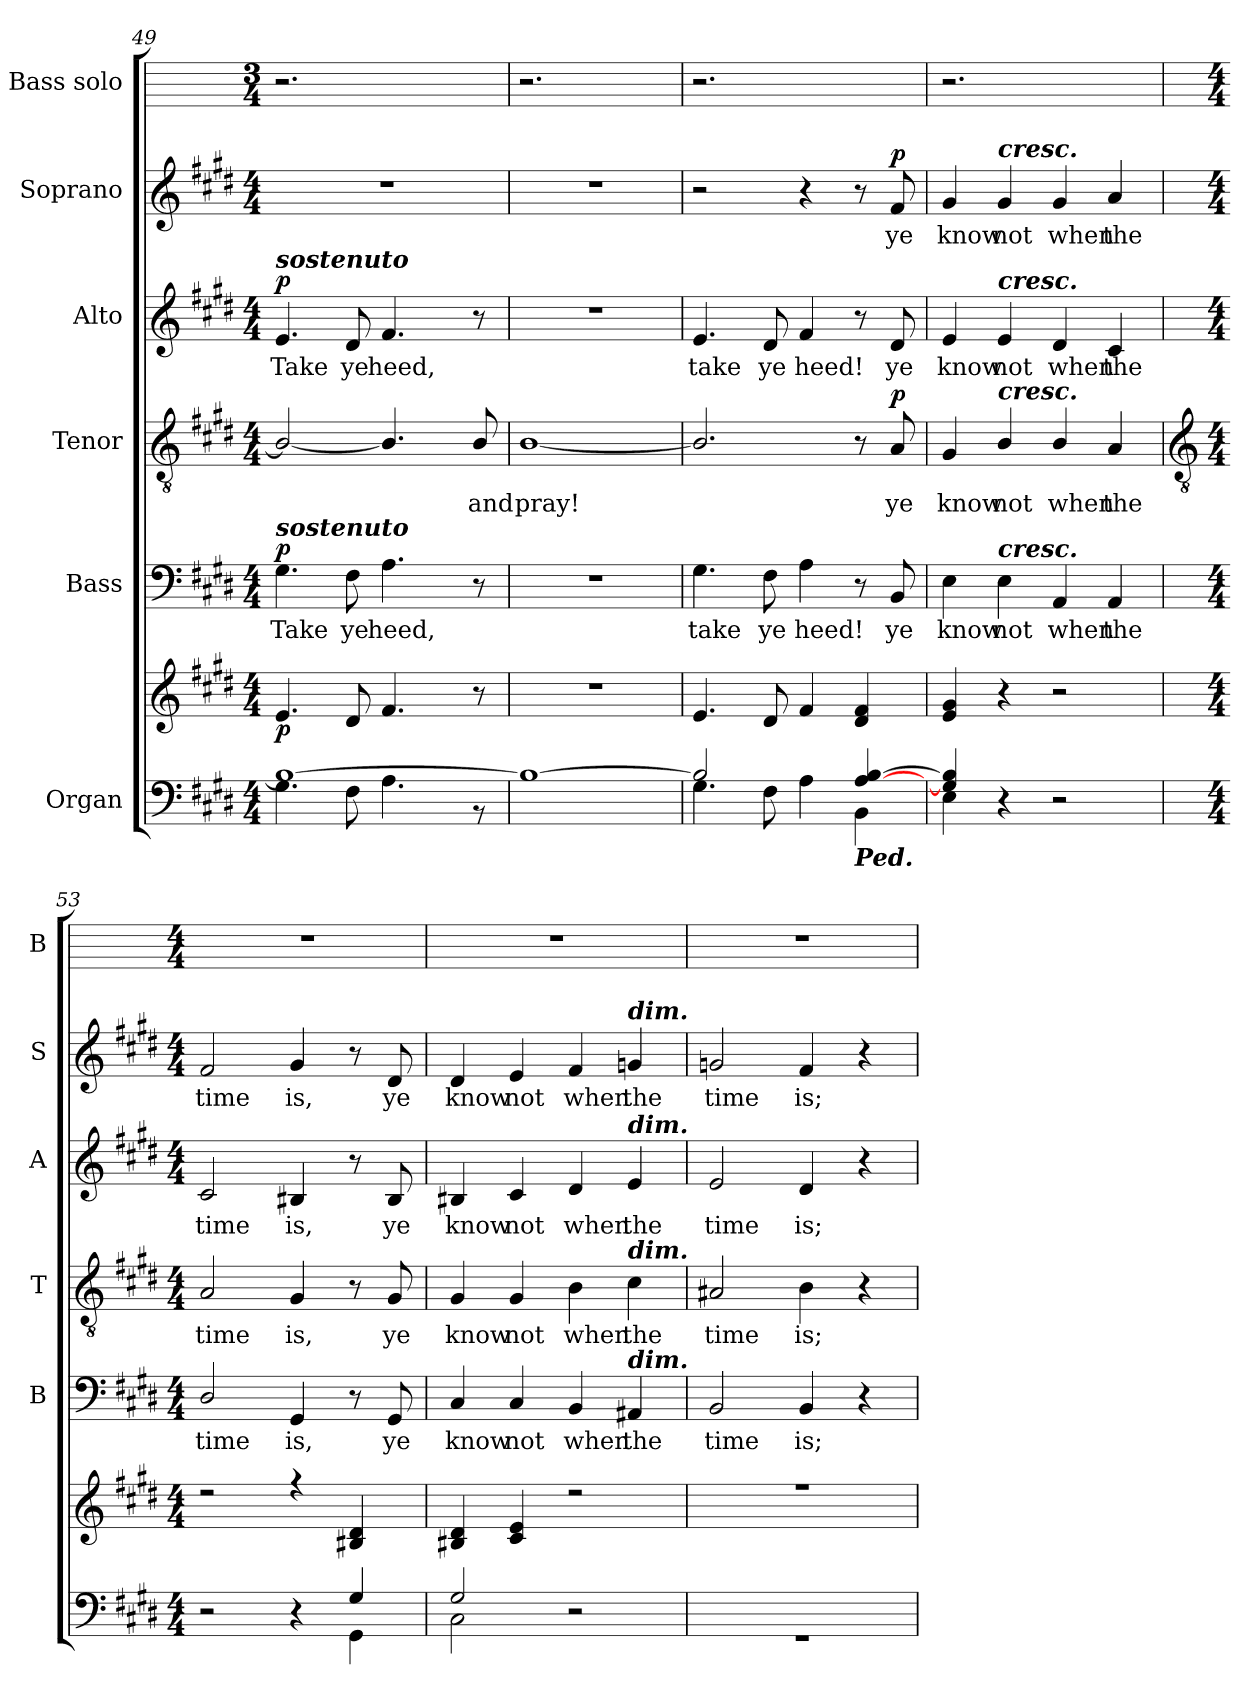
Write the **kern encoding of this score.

**kern	**kern	**dynam	**kern	**text	**dynam	**kern	**text	**dynam	**kern	**text	**dynam	**kern	**text	**dynam	**kern
*part6	*part6	*part6	*part5	*part5	*part5	*part4	*part4	*part4	*part3	*part3	*part3	*part2	*part2	*part2	*part1
*staff7	*staff6	*staff6/7	*staff5	*staff5	*staff5	*staff4	*staff4	*staff4	*staff3	*staff3	*staff3	*staff2	*staff2	*staff2	*staff1
*I"Organ	*	*	*I"Bass	*	*	*I"Tenor	*	*	*I"Alto	*	*	*I"Soprano	*	*	*I"Bass solo
*	*	*	*I'B	*	*	*I'T	*	*	*I'A	*	*	*I'S	*	*	*I'B
*clefF4	*clefG2	*	*clefF4	*	*	*clefGv2	*	*	*clefG2	*	*	*clefG2	*	*	*
*k[f#c#g#d#]	*k[f#c#g#d#]	*	*k[f#c#g#d#]	*	*	*k[f#c#g#d#]	*	*	*k[f#c#g#d#]	*	*	*k[f#c#g#d#]	*	*	*
*E:	*E:	*	*E:	*	*	*E:	*	*	*E:	*	*	*E:	*	*	*
*M4/4	*M4/4	*	*M4/4	*	*	*M4/4	*	*	*M4/4	*	*	*M4/4	*	*	*M3/4
=49	=49	=49	=49	=49	=49	=49	=49	=49	=49	=49	=49	=49	=49	=49	=49
*^	*	*	*	*	*	*	*	*	*	*	*	*	*	*	*
!	!	!	!	!	!	!	!	!	!	!LO:TX:a:Bi:t=sostenuto	!	!	!	!	!	!
!	!	!	!	!LO:TX:a:Bi:t=sostenuto	!	!	!	!	!	!	!	!	!	!	!	!
!	!	!	!LO:DY:b	!	!LO:LY:b	!LO:DY:b	!	!	!	!	!LO:LY:b	!LO:DY:b	!	!	!	!
1B/_	4.G#\	4.e	p	4.G#	Take	p	2B/_	.	.	4.e	Take	p	1r	.	.	2.r
!	!	!	!	!	!LO:LY:b	!	!	!	!	!	!LO:LY:b	!	!	!	!	!
.	8F#\	8d#	.	8F#	ye	.	.	.	.	8d#	ye	.	.	.	.	.
!	!	!	!	!	!LO:LY:b	!	!	!	!	!	!LO:LY:b	!	!	!	!	!
.	4.A\	4.f#	.	4.A	heed,	.	4.B/]	.	.	4.f#	heed,	.	.	.	.	.
.	.	.	.	.	.	.	.	.	.	.	.	.	.	.	.	4ryy
!	!	!	!	!	!	!	!	!LO:LY:b	!	!	!	!	!	!	!	!
.	8r	8r	.	8r	.	.	8B/	and	.	8r	.	.	.	.	.	.
=50	=50	=50	=50	=50	=50	=50	=50	=50	=50	=50	=50	=50	=50	=50	=50	=50
!	!	!	!	!	!	!	!	!LO:LY:b	!	!	!	!	!	!	!	!
1B/_	1ryy	1r	.	1r	.	.	[1B/	pray!	.	1r	.	.	1r	.	.	2.r
.	.	.	.	.	.	.	.	.	.	.	.	.	.	.	.	4ryy
=51	=51	=51	=51	=51	=51	=51	=51	=51	=51	=51	=51	=51	=51	=51	=51	=51
!	!	!	!	!	!LO:LY:b	!	!	!	!	!	!LO:LY:b	!	!	!	!	!
2B/]	4.G#\	4.e	.	4.G#	take	.	2.B/]	.	.	4.e	take	.	2r	.	.	2.r
!	!	!	!	!	!LO:LY:b	!	!	!	!	!	!LO:LY:b	!	!	!	!	!
.	8F#\	8d#	.	8F#	ye	.	.	.	.	8d#	ye	.	.	.	.	.
!	!	!	!	!	!LO:LY:b	!	!	!	!	!	!LO:LY:b	!	!	!	!	!
4ryy	4A\	4f#	.	4A	heed!	.	.	.	.	4f#	heed!	.	4r	.	.	.
!LO:TX:b:Bi:t=Ped.	!	!	!	!	!	!	!	!	!	!	!	!	!	!	!	!
[4A/ [4B/	4BB\	4d# 4f#	.	8r	.	.	8r	.	.	8r	.	.	8r	.	.	4ryy
!	!	!	!	!	!LO:LY:b	!	!	!LO:LY:b	!LO:DY:b	!	!LO:LY:b	!	!	!LO:LY:b	!LO:DY:b	!
.	.	.	.	8BB	ye	.	8A	ye	p	8d#	ye	.	8f#	ye	p	.
=52	=52	=52	=52	=52	=52	=52	=52	=52	=52	=52	=52	=52	=52	=52	=52	=52
!	!	!	!	!	!LO:LY:b	!	!	!LO:LY:b	!	!	!LO:LY:b	!	!	!LO:LY:b	!	!
4G#/] 4B/]	4E\	4e 4g#	.	4E	know	.	4G#	know	.	4e	know	.	4g#	know	.	2.r
!	!	!	!	!	!	!	!	!	!	!	!	!	!LO:TX:a:Bi:t=cresc.	!	!	!
!	!	!	!	!	!	!	!	!	!	!LO:TX:a:Bi:t=cresc.	!	!	!	!	!	!
!	!	!	!	!	!	!	!LO:TX:a:Bi:t=cresc.	!	!	!	!	!	!	!	!	!
!	!	!	!	!LO:TX:a:Bi:t=cresc.	!	!	!	!	!	!	!	!	!	!	!	!
!	!	!	!	!	!LO:LY:b	!	!	!LO:LY:b	!	!	!LO:LY:b	!	!	!LO:LY:b	!	!
4r	2.ryy	4r	.	4E	not	.	4B/	not	.	4e	not	.	4g#	not	.	.
!	!	!	!	!	!LO:LY:b	!	!	!LO:LY:b	!	!	!LO:LY:b	!	!	!LO:LY:b	!	!
2r	.	2r	.	4AA	when	.	4B/	when	.	4d#	when	.	4g#	when	.	.
!	!	!	!	!	!LO:LY:b	!	!	!LO:LY:b	!	!	!LO:LY:b	!	!	!LO:LY:b	!	!
.	.	.	.	4AA	the	.	4A	the	.	4c#	the	.	4a	the	.	4ryy
!!LO:LB:g=z
=53	=53	=53	=53	=53	=53	=53	=53	=53	=53	=53	=53	=53	=53	=53	=53	=53
*	*	*	*	*	*	*	*clefGv2	*	*	*	*	*	*	*	*	*
*M4/4	*	*M4/4	*	*M4/4	*	*	*M4/4	*	*	*M4/4	*	*	*M4/4	*	*	*M4/4
*	*	*^	*	*	*	*	*	*	*	*	*	*	*	*	*	*
!	!	!	!	!	!	!LO:LY:b	!	!	!LO:LY:b	!	!	!LO:LY:b	!	!	!LO:LY:b	!	!
2r	2.ryy	2r	1ryy	.	2D#/	time	.	2A	time	.	2c#	time	.	2f#	time	.	1r
!	!	!	!	!	!	!LO:LY:b	!	!	!LO:LY:b	!	!	!LO:LY:b	!	!	!LO:LY:b	!	!
4r	.	4r	.	.	4GG#	is,	.	4G#	is,	.	4B#X	is,	.	4g#	is,	.	.
4G#/	4GG#\	4B#X 4d#	.	.	8r	.	.	8r	.	.	8r	.	.	8r	.	.	.
!	!	!	!	!	!	!LO:LY:b	!	!	!LO:LY:b	!	!	!LO:LY:b	!	!	!LO:LY:b	!	!
.	.	.	.	.	8GG#	ye	.	8G#	ye	.	8B#	ye	.	8d#	ye	.	.
=54	=54	=54	=54	=54	=54	=54	=54	=54	=54	=54	=54	=54	=54	=54	=54	=54	=54
!	!	!	!	!	!	!LO:LY:b	!	!	!LO:LY:b	!	!	!LO:LY:b	!	!	!LO:LY:b	!	!
2G#/	2C#\	4B#X 4d#	1ryy	.	4C#	know	.	4G#	know	.	4B#X	know	.	4d#	know	.	1r
!	!	!	!	!	!	!LO:LY:b	!	!	!LO:LY:b	!	!	!LO:LY:b	!	!	!LO:LY:b	!	!
.	.	4c# 4e	.	.	4C#	not	.	4G#	not	.	4c#	not	.	4e	not	.	.
!	!	!	!	!	!	!LO:LY:b	!	!	!LO:LY:b	!	!	!LO:LY:b	!	!	!LO:LY:b	!	!
2ryy	2r	2r	.	.	4BB	when	.	4B	when	.	4d#	when	.	4f#	when	.	.
!	!	!	!	!	!	!	!	!	!	!	!	!	!	!LO:TX:a:Bi:t=dim.	!	!	!
!	!	!	!	!	!	!	!	!	!	!	!LO:TX:a:Bi:t=dim.	!	!	!	!	!	!
!	!	!	!	!	!	!	!	!LO:TX:a:Bi:t=dim.	!	!	!	!	!	!	!	!	!
!	!	!	!	!	!LO:TX:a:Bi:t=dim.	!	!	!	!	!	!	!	!	!	!	!	!
!	!	!	!	!	!	!LO:LY:b	!	!	!LO:LY:b	!	!	!LO:LY:b	!	!	!LO:LY:b	!	!
.	.	.	.	.	4AA#X	the	.	4c#	the	.	4e	the	.	4gn	the	.	.
=55	=55	=55	=55	=55	=55	=55	=55	=55	=55	=55	=55	=55	=55	=55	=55	=55	=55
!	!	!	!	!	!	!LO:LY:b	!	!	!LO:LY:b	!	!	!LO:LY:b	!	!	!LO:LY:b	!	!
1ryy	1r	1r	1ryy	.	2BB	time	.	2A#X	time	.	2e	time	.	2gn	time	.	1r
!	!	!	!	!	!	!LO:LY:b	!	!	!LO:LY:b	!	!	!LO:LY:b	!	!	!LO:LY:b	!	!
.	.	.	.	.	4BB	is;	.	4B	is;	.	4d#	is;	.	4f#	is;	.	.
.	.	.	.	.	4r	.	.	4r	.	.	4r	.	.	4r	.	.	.
*v	*v	*	*	*	*	*	*	*	*	*	*	*	*	*	*	*	*
*	*v	*v	*	*	*	*	*	*	*	*	*	*	*	*	*	*
=	=	=	=	=	=	=	=	=	=	=	=	=	=	=	=
*-	*-	*-	*-	*-	*-	*-	*-	*-	*-	*-	*-	*-	*-	*-	*-
